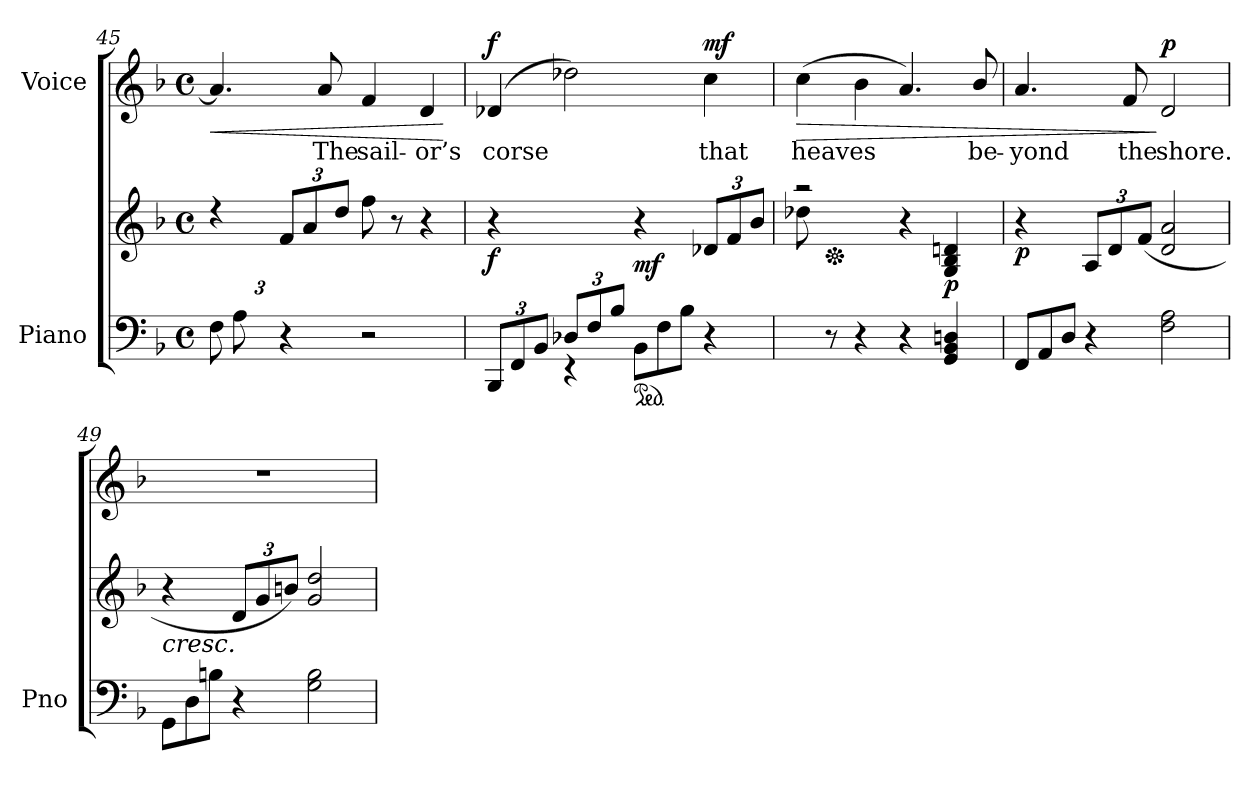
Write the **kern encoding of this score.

**kern	**kern	**dynam	**kern	**text	**dynam
*part2	*part2	*part2	*part1	*part1	*part1
*staff3	*staff2	*staff2/3	*staff1	*staff1	*staff1
*I"Piano	*	*	*I"Voice	*	*
*I'Pno	*	*	*	*	*
*clefF4	*clefG2	*	*clefG2	*	*
*k[b-]	*k[b-]	*	*k[b-]	*	*
*M4/4	*M4/4	*	*M4/4	*	*
*met(c)	*met(c)	*	*met(c)	*	*
*Xtuplet	*	*	*	*	*
=45	=45	=45	=45	=45	=45
*	*^	*	*	*	*
!	!	!	!	!	!	!LO:HP:b
12F\L	4r	6ryy	.	4.a/]	.	<
12A\	.	.	.	.	.	.
12ryy	.	12d\J	.	.	.	.
*	*Xbrackettup	*	*	*	*	*
4r	12f/L	2.ryy	.	.	.	.
.	12a/	.	.	.	.	.
!	!	!	!	!	!LO:LY:b	!
.	.	.	.	8a/	The	.
.	12dd/J	.	.	.	.	.
!	!	!	!	!	!LO:LY:b	!
2r	8ff\	.	.	4f/	sail-	.
.	8r	.	.	.	.	.
!	!	!	!	!	!LO:LY:b	!
.	4r	.	.	4d/	-or’s	.
*	*v	*v	*	*	*	*
.	.	.	.	.	[
=46	=46	=46	=46	=46	=46
*^	*	*	*	*	*
!	!	!	!LO:DY:b	!	!LO:LY:b	!LO:DY:a
4ryy	(>12BBB-/L	4r	f	(>4d-X/	corse	f
.	12FF/	.	.	.	.	.
.	12BB-/J	.	.	.	.	.
*tuplet	*	*	*	*	*	*
*Xbrackettup	*	*	*	*	*	*
12D-X/L	4rEE	4ryy	.	2dd-X\)	.	.
12F/	.	.	.	.	.	.
12B-/J	.	.	.	.	.	.
*ped	*	*	*	*	*	*
*	*Xtuplet	*	*	*	*	*
!	!	!	!LO:DY:a=2	!	!	!
2ryy	12BB-\L	4r	mf	.	.	.
.	12F\	.	.	.	.	.
.	12B-\J	.	.	.	.	.
!	!	!	!	!	!LO:LY:b	!LO:DY:a
.	4r	12d-X/L	.	4cc\	that	mf
.	.	12f/	.	.	.	.
.	.	12b-/J	.	.	.	.
*v	*v	*	*	*	*	*
!!LO:LB:g=z
=47	=47	=47	=47	=47	=47
*	*^	*	*	*	*
!	!	!	!	!	!LO:LY:b	!LO:HP:b
8ryy	2r	8dd-X\)	.	(>4cc\	heaves	>
*	*Xped	*	*	*	*	*
8r	.	2..ryy	.	.	.	.
4r	.	.	.	4b-\	.	.
4r	4r	.	.	4.a/)	.	.
!	!	!	!LO:DY:b	!	!	!
4GG/ 4BB-/ 4Dn/	4G/ 4B-/ 4dn/	.	p	.	.	.
!	!	!	!	!	!LO:LY:b	!
.	.	.	.	8b-/	be-	.
*	*v	*v	*	*	*	*
=48	=48	=48	=48	=48	=48
!	!	!LO:DY:b	!	!LO:LY:b	!
(>12FF/L	4r	p	4.a/	-yond	.
12AA/	.	.	.	.	.
12D/J	.	.	.	.	.
4r	12A/L	.	.	.	.
.	12d/	.	.	.	.
!	!	!	!	!LO:LY:b	!
.	.	.	8f/	the	.
.	(12f/J	.	.	.	.
!	!	!	!	!LO:LY:b	!LO:DY:n=1:a
2F\ 2A\	2d/ 2a/	.	2d/	shore.	] p
=49	=49	=49	=49	=49	=49
!	!LO:TX:b:i:t=cresc.	!	!	!	!
12GG\L	4r	.	1r	.	.
12D\	.	.	.	.	.
12Bn\J	.	.	.	.	.
4r	12d/L	.	.	.	.
.	12g/	.	.	.	.
.	12bn/J)	.	.	.	.
2G\ 2B\	2g/ 2dd/	.	.	.	.
=	=	=	=	=	=
*-	*-	*-	*-	*-	*-
